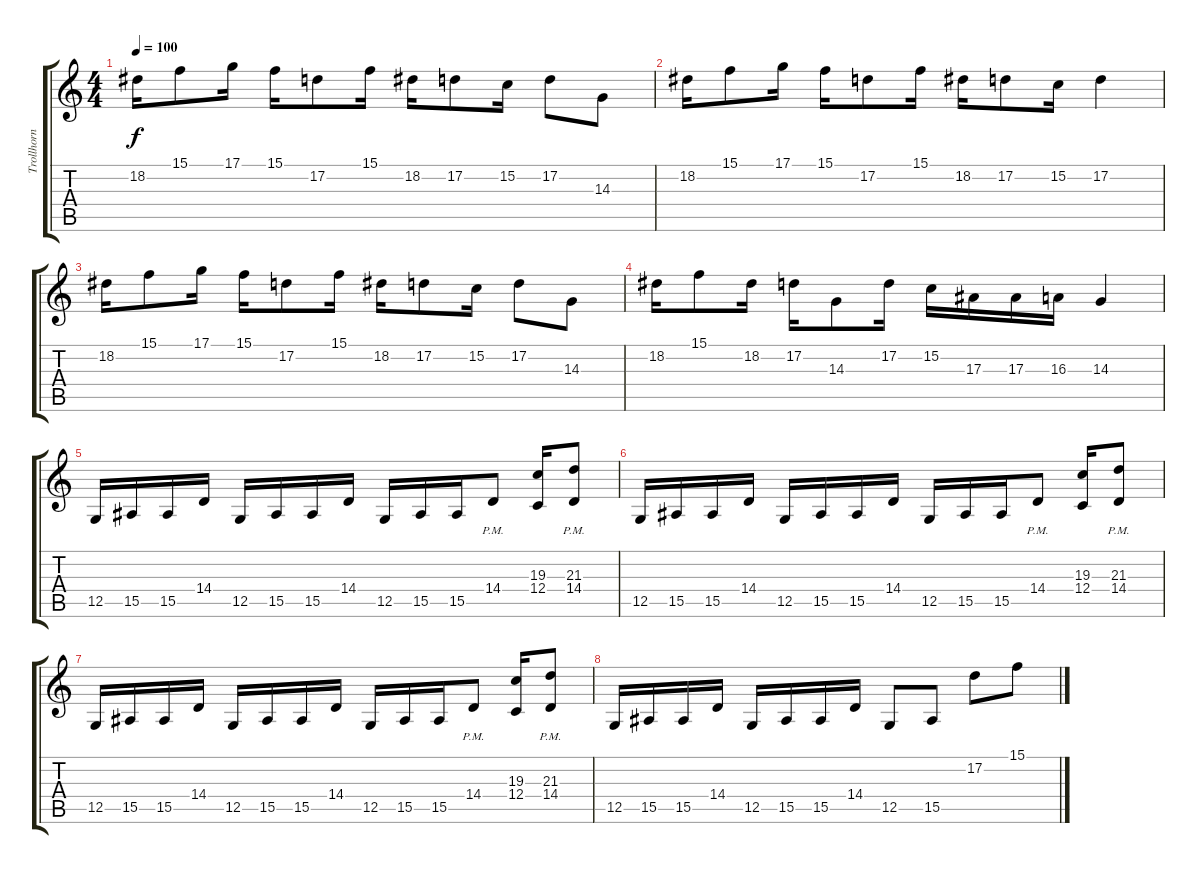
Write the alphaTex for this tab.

\track ("Trollhorn" "Trollhorn") {instrument accordion}
\staff {score tabs}
\tuning (D4 A3 F3 C3 G2 D2) {hide}
\ts (4 4)
\tempo 100
\clef g2
\ks c
18.2.16{dy f} 15.1.8 17.1.16 15.1.16 17.2.8 15.1.16 18.2.16 17.2.8 15.2.16 17.2.8 14.3.8 |
18.2.16 15.1.8 17.1.16 15.1.16 17.2.8 15.1.16 18.2.16 17.2.8 15.2.16 17.2.4 |
18.2.16 15.1.8 17.1.16 15.1.16 17.2.8 15.1.16 18.2.16 17.2.8 15.2.16 17.2.8 14.3.8 |
18.2.16 15.1.8 18.2.16 17.2.16 14.3.8 17.2.16 15.2.16 17.3.16 17.3.16 16.3.16 14.3.4 |
12.5.16 15.5.16 15.5.16 14.4.16 12.5.16 15.5.16 15.5.16 14.4.16 12.5.16 15.5.16 15.5.16 14.4{pm}.8 (19.3 12.4).16 (21.3{pm} 14.4{pm}).8 |
12.5.16 15.5.16 15.5.16 14.4.16 12.5.16 15.5.16 15.5.16 14.4.16 12.5.16 15.5.16 15.5.16 14.4{pm}.8 (19.3 12.4).16 (21.3{pm} 14.4{pm}).8 |
12.5.16 15.5.16 15.5.16 14.4.16 12.5.16 15.5.16 15.5.16 14.4.16 12.5.16 15.5.16 15.5.16 14.4{pm}.8 (19.3 12.4).16 (21.3{pm} 14.4{pm}).8 |
12.5.16 15.5.16 15.5.16 14.4.16 12.5.16 15.5.16 15.5.16 14.4.16 12.5.8 15.5.8 17.2.8 15.1.8
